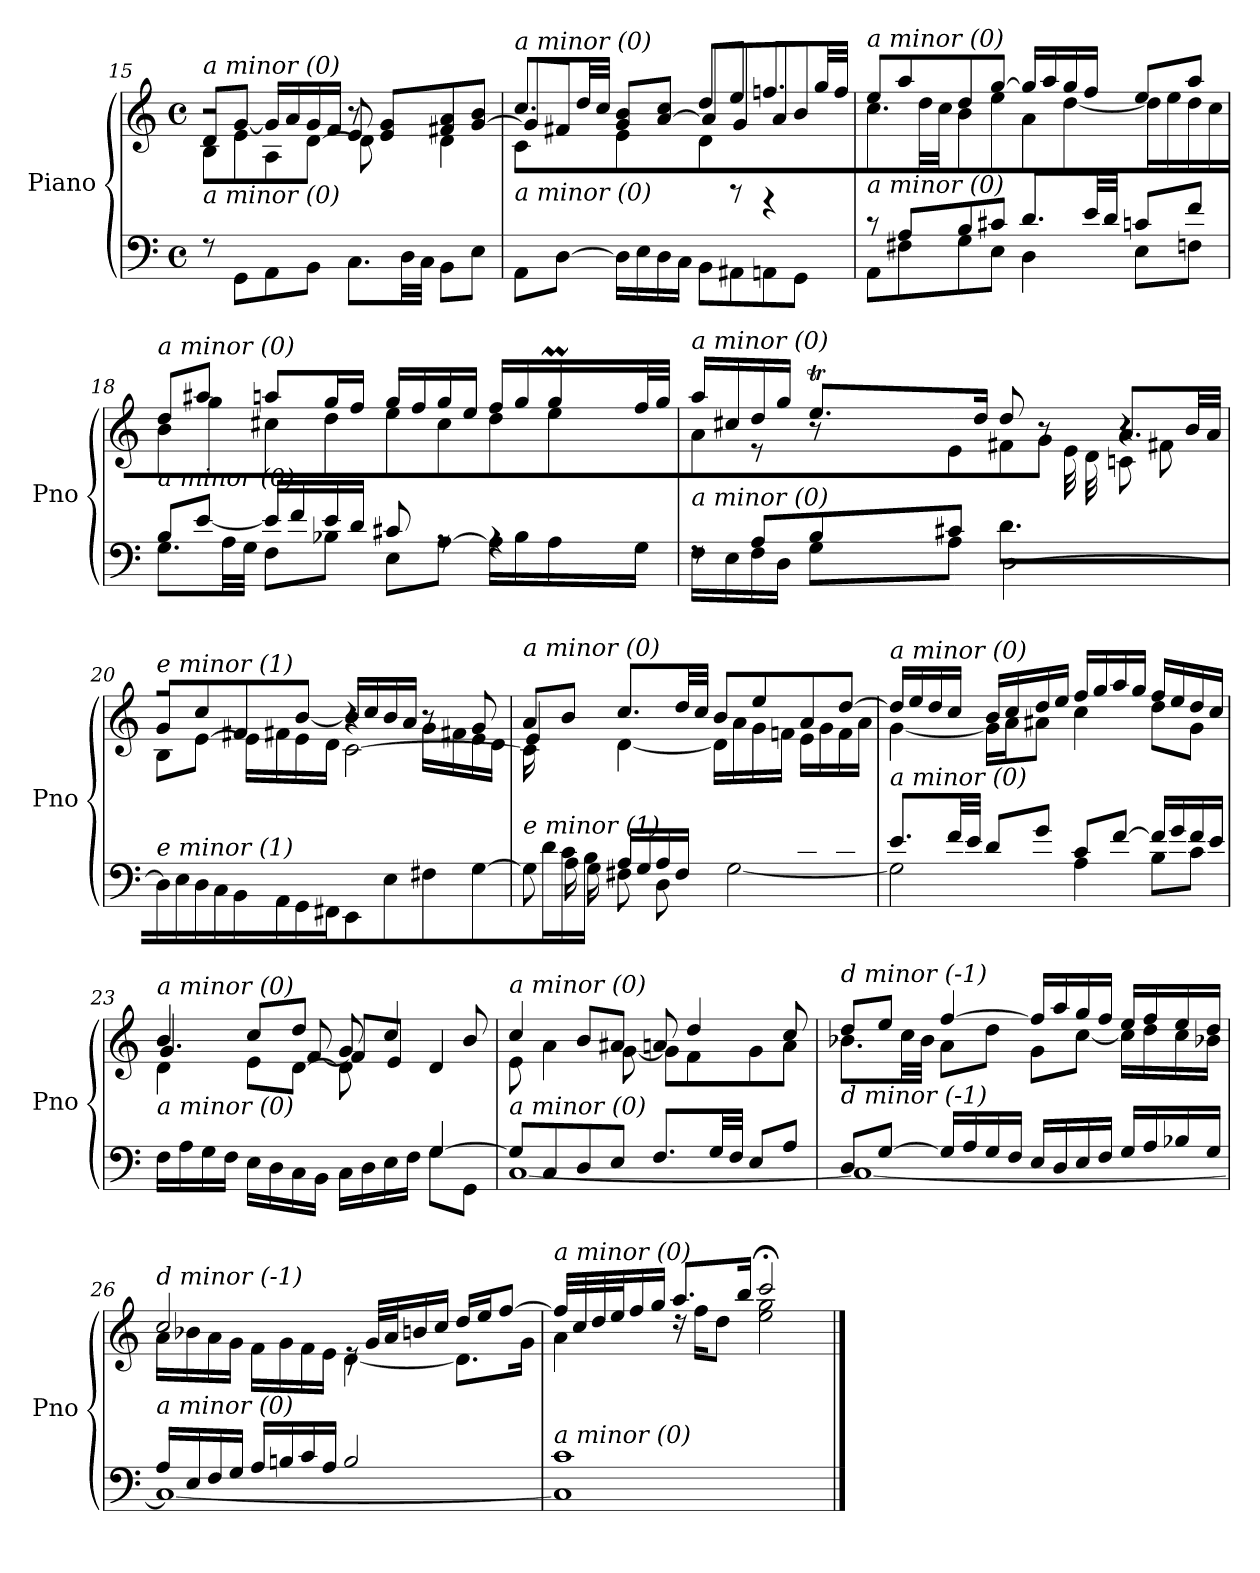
**kern	**kern
*part1	*part1
*staff2	*staff1
*I"Piano	*
*I'Pno	*
*clefF4	*clefG2
*k[]	*k[]
*M4/4	*M4/4
*met(c)	*met(c)
=15	=15
*^	*^
*	*^	*	*^
!	!	!	!LO:TX:i:t=a minor (0)	!	!
!LO:TX:i:t=a minor (0)	!	!	!	!	!
2ryy	2ryy	8rF	2r	8d/L	8B\L
.	.	8GG\L	.	[8g/J	8e\
.	.	8AA\	.	16g/LL]	8A\
.	.	.	.	16a/	.
.	.	8BB\J	.	16g/	[8d\J
.	.	.	.	16f/JJ	.
8ryy	8ryy	8.C\L	8r	8e/	8d\L]
4.ryy	8G/J	.	8e/ 8g/L	4.ryy	8ryy
.	.	32D\LL	.	.	.
.	.	32C\JJJ	.	.	.
.	4ryy	8BB\L	8f#X/ 8a/	.	4d\
.	.	8E\J	[8g/ 8b/J	.	.
!!LO:PB:g=z	!!	!!
=16	=16	=16	=16	=16	=16
!	!	!	!LO:TX:i:t=a minor (0)	!	!
!LO:TX:i:t=a minor (0)	!	!	!	!	!
4ryy	8ryy	8AA\L	8.cc/L	8g/L]	8c\L
.	8A/J	[8D\J	.	8f#X/J	8ryy
.	.	.	32dd/LL	.	.
.	.	.	32cc/JJJ	.	.
4ryy	4.ryy	16D\LL]	8g/ 8b/L	4ryy	4e\
.	.	16E\	.	.	.
.	.	16D\	[8a/ 8cc/J	.	.
.	.	16C\JJ	.	.	.
2ryy	.	8BB\L	8dd/L	8a/L]	8d\
.	8rb	8AA#Xi\	8ee/J	8g/	4.ryy
.	4rg	8AA\	8.ffn/L	8a/	.
.	.	8GG\J	.	8b/J	.
.	.	.	32gg/LL	.	.
.	.	.	32ff/JJJ	.	.
*	*v	*v	*	*	*
*	*	*	*v	*v
=17	=17	=17	=17
!	!	!LO:TX:i:t=a minor (0)	!
!LO:TX:i:t=a minor (0)	!	!	!
8r	8AA\L	8ee/L	8.cc\L
8A/L	8F#X\	8aa/	.
.	.	.	32dd\LL
.	.	.	32cc\JJJ
8B/	8G\	8dd/	8b\L
8c#X/J	8E\J	[8gg/J	8ee\J
8.d/L	4D\	16gg/LL]	8a\L
.	.	16aa/	.
.	.	16gg/	[8dd\J
32e/LL	.	16ff/JJ	.
32d/JJJ	.	.	.
8cn/L	8E\L	8ee/L	16dd\LL]
.	.	.	16ee\
8f/J	8Fn\J	8aa/J	16dd\
.	.	.	16cc\JJ
=18	=18	=18	=18
*	*^	*	*^
!	!	!	!LO:TX:i:t=a minor (0)	!	!
!LO:TX:i:t=a minor (0)	!	!	!	!	!
2..ryy	8B/L	8.G\L	8dd/L	8b\L	2..ryy
.	[8e/J	.	8aa#Xi/J	8gg\	.
.	.	32A\LL	.	.	.
.	.	32G\JJJ	.	.	.
.	16e/LL]	8F\L	8aa/L	8cc#X\	.
.	16f/	.	.	.	.
.	16e/	8B-X\J	16gg/L	8dd\J	.
.	16d/JJ	.	16ff/JJ	.	.
.	8c#X/	8E\L	16gg/LL	8ee\L	.
.	.	.	16ff/	.	.
.	8rA	[8A\J	16gg/	8cc#\	.
.	.	.	16ee/JJ	.	.
.	4rA	16A\LL]	16ff/LL	8dd\	.
.	.	16B-\	16gg/	.	.
16ryy	.	16A\	16ggM/	8ee\J	64aa!yy
.	.	.	.	.	64gg!yy
.	.	.	.	.	64aa!yy
.	.	.	.	.	64gg!yy
16ryy	.	16G\JJ	32ff/L	.	16ryy
.	.	.	32gg/JJJ	.	.
!!LO:LB:g=z
=19	=19	=19	=19	=19	=19
*	*	*	*	*	*^
!	!	!	!LO:TX:i:t=a minor (0)	!	!	!
!LO:TX:i:t=a minor (0)	!	!	!	!	!	!
4ryy	8rF	16F\LL	16aa/LL	8a\	4ryy	2ryy
.	.	16E\	16cc#X/	.	.	.
.	8A/L	16F\	16dd/	8r	.	.
.	.	16D\JJ	16gg/JJ	.	.	.
8.ryy	8B/	8G\L	8.eet/L	8r	64ff!yy	.
.	.	.	.	.	64ee!yy	.
.	.	.	.	.	64ff!yy	.
.	.	.	.	.	64ee!yy	.
.	.	.	.	.	64ff!yy	.
.	.	.	.	.	16..ee!yy	.
.	8c#X/J	8A\J	.	8e\	.	.
2ryy	.	.	16dd/Jk	.	2ryy	.
.	8.d/L	[2D\	8dd/	8f#X\L	.	8.ryy
.	.	.	8r	8g\J	.	.
.	4ryy	.	.	.	.	32e\LL
.	.	.	.	.	.	32d\JJJ
.	.	.	4r	8.a/L	.	8cn\L
.	.	.	.	.	.	8f#X\J
16ryy	16ryy	.	.	32b/LL	16ryy	.
.	.	.	.	32a/JJJ	.	.
*v	*v	*v	*	*	*	*
*	*	*	*v	*v
=20	=20	=20	=20
!	!LO:TX:i:t=e minor (1)	!	!
!LO:TX:i:t=e minor (1)	!	!	!
16D\LL]	2rff	8g/L	8B\L
16E\	.	.	.
16D\	.	8cc/	[8e\J
16C\JJ	.	.	.
16BB\LL	.	8f#X/	16e\LL]
16AA\	.	.	16f#X\
16GG\	.	[8b/J	16e\
16FF#X\JJ	.	.	16d\JJ
8EE\L	4r	16b/LL]	[2c\
.	.	16cc/	.
8E\	.	16b/	.
.	.	16a/JJ	.
8F#X\	8r	16g\LL	.
.	.	16f#X\	.
[8G\J	8g/	16e\	.
.	.	16d\JJ	.
=21	=21	=21	=21
*^	*	*	*
!	!	!LO:TX:i:t=a minor (0)	!	!
!LO:TX:i:t=e minor (1)	!	!	!	!
16ryy	8G\L]	8a/L	4e/	16c\LL]
16d/	.	.	.	2...ryy
16c/	16A\L	8b/J	.	.
16B/JJ	16G\JJ	.	.	.
16A/LL	8F#X\L	8.cc/L	[4d\	.
16G/	.	.	.	.
16A/	8D\J	.	.	.
16F#/JJ	.	32dd/LL	.	.
.	.	32cc/JJJ	.	.
8G/Lyy	[2G\	8b/L	16d\LL]	.
.	.	.	16a\	.
8B/	.	8ee/	16g\	.
.	.	.	16fn\JJ	.
8c/	.	8a/	16e\LL	.
.	.	.	16g\	.
8d/J	.	[8dd/J	16f\	.
.	.	.	16a\JJ	.
*	*	*	*v	*v
!!LO:LB:g=z
=22	=22	=22	=22
!	!	!LO:TX:i:t=a minor (0)	!
!LO:TX:i:t=a minor (0)	!	!	!
8.e/L	2G\]	16dd/LL]	[4g\
.	.	16ee/	.
.	.	16dd/	.
32f/LL	.	16cc/JJ	.
32e/JJJ	.	.	.
8d/L	.	16b/LL	16g\LL]
.	.	16cc/	16a\J
8g/J	.	16dd/	8a#Xi\J
.	.	16ee/JJ	.
8c/L	4A\	16ff/LL	4cc\
.	.	16gg/	.
[8f/J	.	16aa/	.
.	.	16gg/JJ	.
16f/LL]	8B\L	16ff/LL	8dd\L
16g/	.	16ee/	.
16f/	8c\J	16dd/	8g\J
16e/JJ	.	16cc/JJ	.
=23	=23	=23	=23
*	*	*	*^
!	!	!LO:TX:i:t=a minor (0)	!	!
!LO:TX:i:t=a minor (0)	!	!	!	!
2ryy	16F\LL	4b/	4.g/	4d\
.	16A\	.	.	.
.	16G\	.	.	.
.	16F\JJ	.	.	.
.	16E\LL	8cc/L	.	8e\L
.	16D\	.	.	.
.	16C\	8dd/J	[8f/	[8d\J
.	16BB\JJ	.	.	.
8ryy	16C\LL	8g/	8f/L]	8d\L]
.	16D\	.	.	.
8G/J	16E\	4cc/	8e/J	4.ryy
.	16F\JJ	.	.	.
[4G/	8G\L	.	4d/	.
.	8GG\J	8b/	.	.
*	*	*	*v	*v
=24	=24	=24	=24
!	!	!LO:TX:i:t=a minor (0)	!
!LO:TX:i:t=a minor (0)	!	!	!
8G/L]	[1C	4cc/	8e\
8C/	.	.	4a\
8D/	.	8b/L	.
8E/J	.	8a#Xi/J	[8g\
8.F/L	.	8a/	8g\L]
.	.	4dd/	8f\
32G/LL	.	.	.
32F/JJJ	.	.	.
8E/L	.	.	8g\
8A/J	.	8cc/	8a\J
!!LO:LB:g=z	!!
=25	=25	=25	=25
!	!	!LO:TX:i:t=d minor (-1)	!
!LO:TX:i:t=d minor (-1)	!	!	!
8D/L	1C_	8dd/L	8.b-X\L
[8G/J	.	8ee/J	.
.	.	.	32cc\LL
.	.	.	32b-\JJJ
16G/LL]	.	[4ff/	8a\L
16A/	.	.	.
16G/	.	.	8dd\J
16F/JJ	.	.	.
16E/LL	.	16ff/LL]	8g\L
16D/	.	16aa/	.
16E/	.	16gg/	[8cc\J
16F/JJ	.	16ff/JJ	.
16G/LL	.	16ee/LL	16cc\LL]
16A/	.	16ff/	16dd\
16B-X/	.	16ee/	16cc\
16G/JJ	.	16dd/JJ	16b-X\JJ
=26	=26	=26	=26
!	!	!LO:TX:i:t=d minor (-1)	!
!LO:TX:i:t=a minor (0)	!	!	!
16A/LL	1C_	2cc/	16a\LL
16E/	.	.	16b-X\
16F/	.	.	16a\
16G/JJ	.	.	16g\JJ
16A/LL	.	.	16f\LL
16Bn/	.	.	16g\
16c/	.	.	16f\
16A/JJ	.	.	16e\JJ
2B/	.	16re	[4d\
.	.	32g/LLL	.
.	.	32a/J	.
.	.	16bn/	.
.	.	16cc/JJ	.
.	.	16dd/LL	8.d\L]
.	.	16ee/J	.
.	.	[8ff/J	.
.	.	.	16g\Jk
=27	=27	=27	=27
!	!	!LO:TX:i:t=a minor (0)	!
!LO:TX:i:t=a minor (0)	!	!	!
1c	1C]	32ff/LLL]	4a\
.	.	32cc/	.
.	.	32dd/	.
.	.	32ee/J	.
.	.	16ff/	.
.	.	16gg/JJ	.
.	.	8.aa/L	16rdd
.	.	.	16ff\KL
.	.	.	8dd\J
.	.	16bb/Jk	.
.	.	2ccc;</	2ee\ 2gg\
*v	*v	*	*
*	*v	*v
==	==
*-	*-
